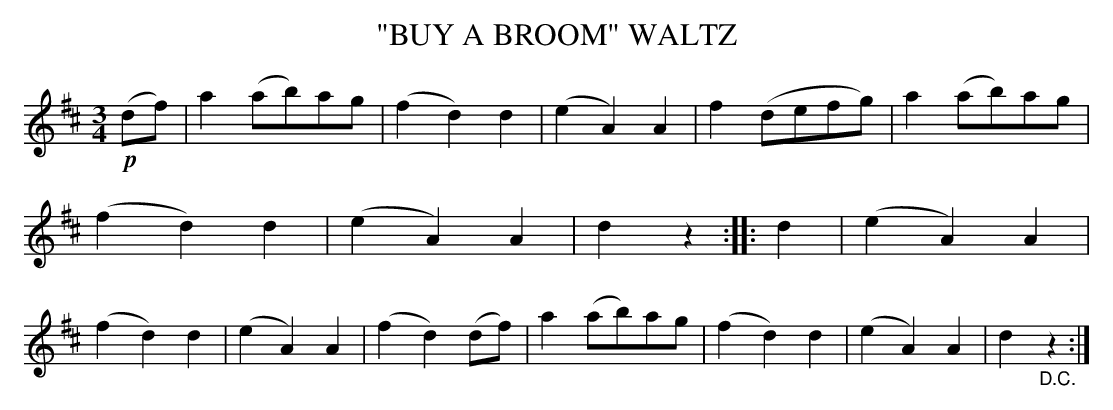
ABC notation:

X:1
T: "BUY A BROOM" WALTZ
M: 3/4
L: 1/8
K: D
!p!(df) |\
a2 (ab)ag | (f2 d2) d2 | (e2 A2) A2 | f2 (defg) |\
a2 (ab)ag | (f2 d2) d2 | (e2 A2) A2 | d2 z2 :: d2 |\
(e2 A2) A2 | (f2 d2) d2 | (e2 A2) A2 | (f2 d2) (df) |\
a2 (ab)ag | (f2 d2) d2 | (e2 A2) A2 | d2 "_D.C."z2 :|
